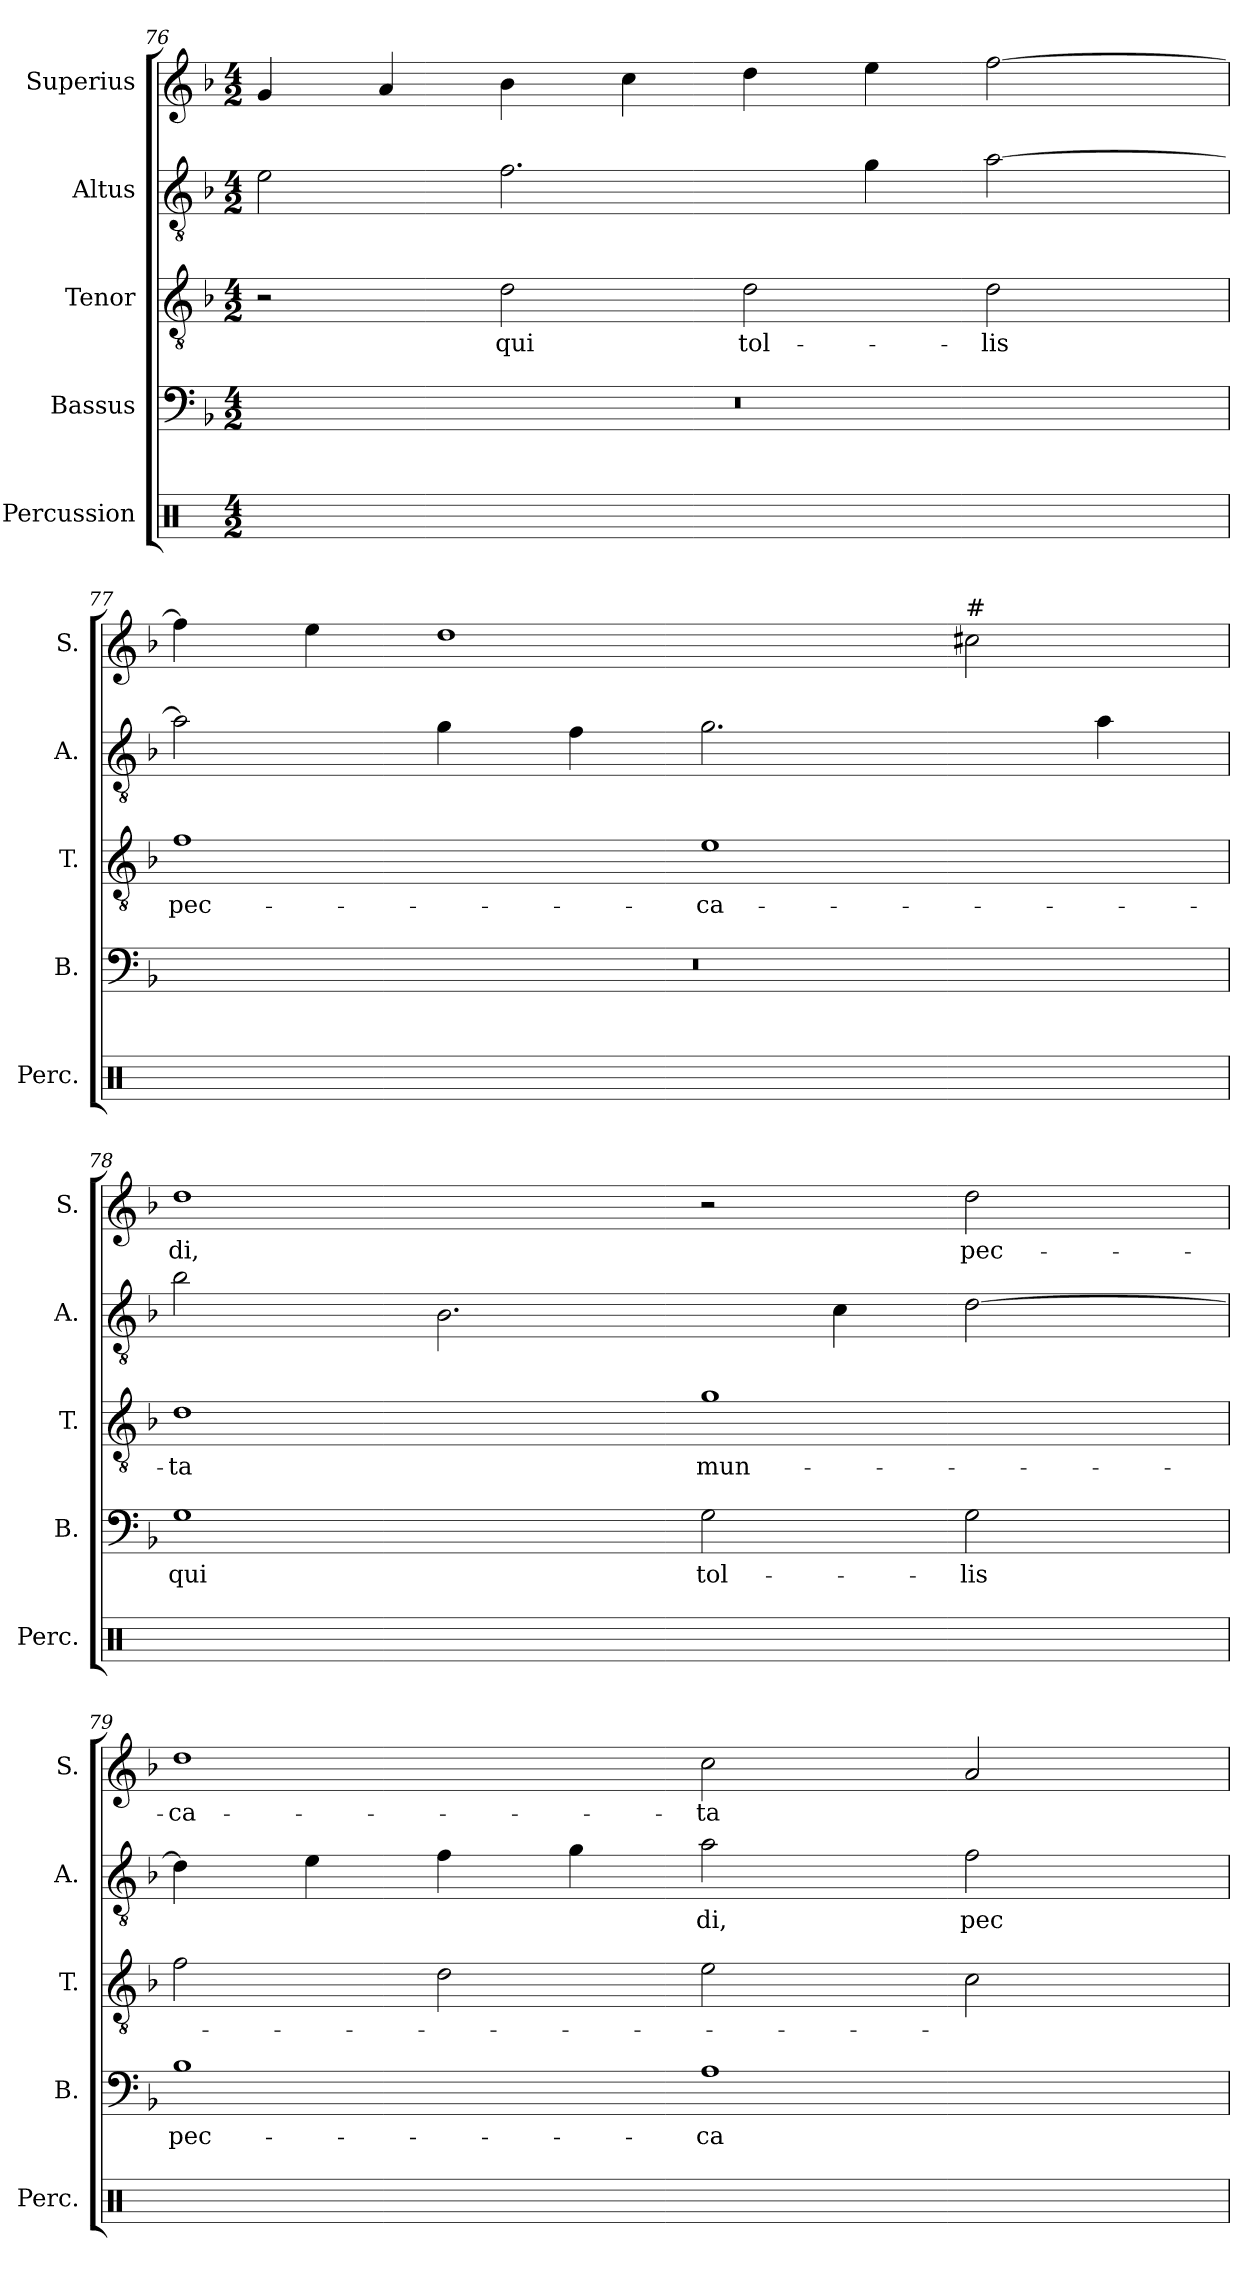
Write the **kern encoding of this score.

**kern	**kern	**text	**kern	**text	**kern	**text	**kern	**text
*part5	*part4	*part4	*part3	*part3	*part2	*part2	*part1	*part1
*staff5	*staff4	*staff4	*staff3	*staff3	*staff2	*staff2	*staff1	*staff1
*I"Percussion	*I"Bassus	*	*I"Tenor	*	*I"Altus	*	*I"Superius	*
*I'Perc.	*I'B.	*	*I'T.	*	*I'A.	*	*I'S.	*
*clefX	*clefF4	*	*clefGv2	*	*clefGv2	*	*clefG2	*
*	*	*	*ITrd7c12	*	*ITrd7c12	*	*	*
*k[]	*k[b-]	*	*k[b-]	*	*k[b-]	*	*k[b-]	*
*C:	*F:	*	*F:	*	*F:	*	*F:	*
*M4/2	*M4/2	*	*M4/2	*	*M4/2	*	*M4/2	*
=76	=76	=76	=76	=76	=76	=76	=76	=76
!	!LO:N:vis=1	!	!	!	!	!	!	!
16Rei/LLyy	0r	.	2r	.	2Ei\	.	4gi/	.
16Rei/yy	.	.	.	.	.	.	.	.
16Rei/yy	.	.	.	.	.	.	.	.
16Rei/JJyy	.	.	.	.	.	.	.	.
16Rei/LLyy	.	.	.	.	.	.	4ai/	.
16Rei/yy	.	.	.	.	.	.	.	.
16Rei/yy	.	.	.	.	.	.	.	.
16Rei/JJyy	.	.	.	.	.	.	.	.
!	!	!	!	!LO:LY:b:color=#000000	!	!	!	!
16Rei/LLyy	.	.	2Di\	qui	2.Fi\	.	4b-i\	.
16Rei/yy	.	.	.	.	.	.	.	.
16Rei/yy	.	.	.	.	.	.	.	.
16Rei/JJyy	.	.	.	.	.	.	.	.
16Rei/LLyy	.	.	.	.	.	.	4cci\	.
16Rei/yy	.	.	.	.	.	.	.	.
16Rei/yy	.	.	.	.	.	.	.	.
16Rei/JJyy	.	.	.	.	.	.	.	.
!	!	!	!	!LO:LY:b:color=#000000	!	!	!	!
16Rei/LLyy	.	.	2Di\	tol-	.	.	4ddi\	.
16Rei/yy	.	.	.	.	.	.	.	.
16Rei/yy	.	.	.	.	.	.	.	.
16Rei/JJyy	.	.	.	.	.	.	.	.
16Rei/LLyy	.	.	.	.	4Gi\	.	4eei\	.
16Rei/yy	.	.	.	.	.	.	.	.
16Rei/yy	.	.	.	.	.	.	.	.
16Rei/JJyy	.	.	.	.	.	.	.	.
!	!	!	!	!LO:LY:b:color=#000000	!	!	!	!
16Rei/LLyy	.	.	2Di\	-lis	[>2Ai\	.	[>2ffi\	.
16Rei/yy	.	.	.	.	.	.	.	.
16Rei/yy	.	.	.	.	.	.	.	.
16Rei/JJyy	.	.	.	.	.	.	.	.
16Rei/LLyy	.	.	.	.	.	.	.	.
16Rei/yy	.	.	.	.	.	.	.	.
16Rei/yy	.	.	.	.	.	.	.	.
16Rei/JJyy	.	.	.	.	.	.	.	.
=77	=77	=77	=77	=77	=77	=77	=77	=77
!	!LO:N:vis=1	!	!	!	!	!	!	!
!	!	!	!	!LO:LY:b:color=#000000	!	!	!	!
16Rei/LLyy	0r	.	1Fi	pec-	2Ai\]	.	4ffi\]	.
16Rei/yy	.	.	.	.	.	.	.	.
16Rei/yy	.	.	.	.	.	.	.	.
16Rei/JJyy	.	.	.	.	.	.	.	.
16Rei/LLyy	.	.	.	.	.	.	4eei\	.
16Rei/yy	.	.	.	.	.	.	.	.
16Rei/yy	.	.	.	.	.	.	.	.
16Rei/JJyy	.	.	.	.	.	.	.	.
16Rei/LLyy	.	.	.	.	4Gi\	.	1ddi	.
16Rei/yy	.	.	.	.	.	.	.	.
16Rei/yy	.	.	.	.	.	.	.	.
16Rei/JJyy	.	.	.	.	.	.	.	.
16Rei/LLyy	.	.	.	.	4Fi\	.	.	.
16Rei/yy	.	.	.	.	.	.	.	.
16Rei/yy	.	.	.	.	.	.	.	.
16Rei/JJyy	.	.	.	.	.	.	.	.
!	!	!	!	!LO:LY:b:color=#000000	!	!	!	!
16Rei/LLyy	.	.	1Ei	-ca-	2.Gi\	.	.	.
16Rei/yy	.	.	.	.	.	.	.	.
16Rei/yy	.	.	.	.	.	.	.	.
16Rei/JJyy	.	.	.	.	.	.	.	.
16Rei/LLyy	.	.	.	.	.	.	.	.
16Rei/yy	.	.	.	.	.	.	.	.
16Rei/yy	.	.	.	.	.	.	.	.
16Rei/JJyy	.	.	.	.	.	.	.	.
!	!	!	!	!	!	!	!LO:TX:a:t=#	!
16Rei/LLyy	.	.	.	.	.	.	2cc#j\	.
16Rei/yy	.	.	.	.	.	.	.	.
16Rei/yy	.	.	.	.	.	.	.	.
16Rei/JJyy	.	.	.	.	.	.	.	.
16Rei/LLyy	.	.	.	.	4Ai\	.	.	.
16Rei/yy	.	.	.	.	.	.	.	.
16Rei/yy	.	.	.	.	.	.	.	.
16Rei/JJyy	.	.	.	.	.	.	.	.
!!LO:LB:g=z
=78	=78	=78	=78	=78	=78	=78	=78	=78
!	!	!LO:LY:b:color=#000000	!	!	!	!	!	!
!	!	!	!	!LO:LY:b:color=#000000	!	!	!	!
!	!	!	!	!	!	!	!	!LO:LY:b:color=#000000
16Rei/LLyy	1Gi	qui	1Di	-ta	2B-i\	.	1ddi	-di,
16Rei/yy	.	.	.	.	.	.	.	.
16Rei/yy	.	.	.	.	.	.	.	.
16Rei/JJyy	.	.	.	.	.	.	.	.
16Rei/LLyy	.	.	.	.	.	.	.	.
16Rei/yy	.	.	.	.	.	.	.	.
16Rei/yy	.	.	.	.	.	.	.	.
16Rei/JJyy	.	.	.	.	.	.	.	.
16Rei/LLyy	.	.	.	.	2.BB-i\	.	.	.
16Rei/yy	.	.	.	.	.	.	.	.
16Rei/yy	.	.	.	.	.	.	.	.
16Rei/JJyy	.	.	.	.	.	.	.	.
16Rei/LLyy	.	.	.	.	.	.	.	.
16Rei/yy	.	.	.	.	.	.	.	.
16Rei/yy	.	.	.	.	.	.	.	.
16Rei/JJyy	.	.	.	.	.	.	.	.
!	!	!LO:LY:b:color=#000000	!	!	!	!	!	!
!	!	!	!	!LO:LY:b:color=#000000	!	!	!	!
16Rei/LLyy	2Gi\	tol-	1Gi	mun-	.	.	2r	.
16Rei/yy	.	.	.	.	.	.	.	.
16Rei/yy	.	.	.	.	.	.	.	.
16Rei/JJyy	.	.	.	.	.	.	.	.
16Rei/LLyy	.	.	.	.	4Ci\	.	.	.
16Rei/yy	.	.	.	.	.	.	.	.
16Rei/yy	.	.	.	.	.	.	.	.
16Rei/JJyy	.	.	.	.	.	.	.	.
!	!	!LO:LY:b:color=#000000	!	!	!	!	!	!
!	!	!	!	!	!	!	!	!LO:LY:b:color=#000000
16Rei/LLyy	2Gi\	-lis	.	.	[>2Di\	.	2ddi\	pec-
16Rei/yy	.	.	.	.	.	.	.	.
16Rei/yy	.	.	.	.	.	.	.	.
16Rei/JJyy	.	.	.	.	.	.	.	.
16Rei/LLyy	.	.	.	.	.	.	.	.
16Rei/yy	.	.	.	.	.	.	.	.
16Rei/yy	.	.	.	.	.	.	.	.
16Rei/JJyy	.	.	.	.	.	.	.	.
=79	=79	=79	=79	=79	=79	=79	=79	=79
!	!	!LO:LY:b:color=#000000	!	!	!	!	!	!
!	!	!	!	!	!	!	!	!LO:LY:b:color=#000000
16Rei/LLyy	1B-i	pec-	2Fi\	.	4Di\]	.	1ddi	-ca-
16Rei/yy	.	.	.	.	.	.	.	.
16Rei/yy	.	.	.	.	.	.	.	.
16Rei/JJyy	.	.	.	.	.	.	.	.
16Rei/LLyy	.	.	.	.	4Ei\	.	.	.
16Rei/yy	.	.	.	.	.	.	.	.
16Rei/yy	.	.	.	.	.	.	.	.
16Rei/JJyy	.	.	.	.	.	.	.	.
16Rei/LLyy	.	.	2Di\	.	4Fi\	.	.	.
16Rei/yy	.	.	.	.	.	.	.	.
16Rei/yy	.	.	.	.	.	.	.	.
16Rei/JJyy	.	.	.	.	.	.	.	.
16Rei/LLyy	.	.	.	.	4Gi\	.	.	.
16Rei/yy	.	.	.	.	.	.	.	.
16Rei/yy	.	.	.	.	.	.	.	.
16Rei/JJyy	.	.	.	.	.	.	.	.
!	!	!LO:LY:b:color=#000000	!	!	!	!	!	!
!	!	!	!	!	!	!LO:LY:b:color=#000000	!	!
!	!	!	!	!	!	!	!	!LO:LY:b:color=#000000
16Rei/LLyy	1Ai	-ca-	2Ei\	.	2Ai\	-di,	2cci\	-ta
16Rei/yy	.	.	.	.	.	.	.	.
16Rei/yy	.	.	.	.	.	.	.	.
16Rei/JJyy	.	.	.	.	.	.	.	.
16Rei/LLyy	.	.	.	.	.	.	.	.
16Rei/yy	.	.	.	.	.	.	.	.
16Rei/yy	.	.	.	.	.	.	.	.
16Rei/JJyy	.	.	.	.	.	.	.	.
!	!	!	!	!	!	!LO:LY:b:color=#000000	!	!
16Rei/LLyy	.	.	2Ci\	.	2Fi\	pec-	2ai/	.
16Rei/yy	.	.	.	.	.	.	.	.
16Rei/yy	.	.	.	.	.	.	.	.
16Rei/JJyy	.	.	.	.	.	.	.	.
16Rei/LLyy	.	.	.	.	.	.	.	.
16Rei/yy	.	.	.	.	.	.	.	.
16Rei/yy	.	.	.	.	.	.	.	.
16Rei/JJyy	.	.	.	.	.	.	.	.
=	=	=	=	=	=	=	=	=
*-	*-	*-	*-	*-	*-	*-	*-	*-
